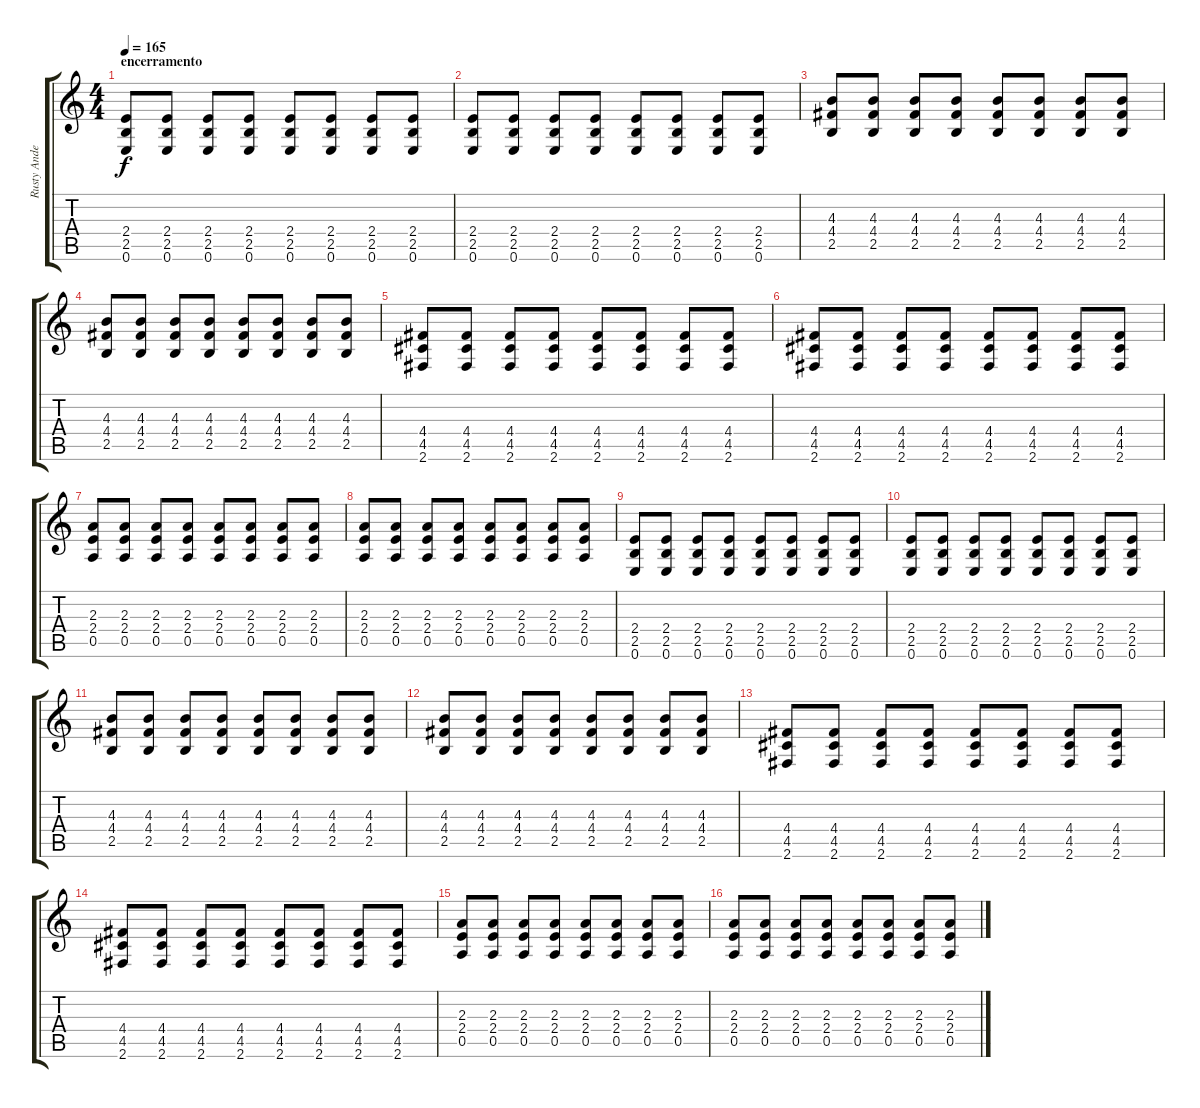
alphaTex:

\track ("Rusty Anderson" "Rusty Ande") {instrument distortionguitar}
\staff {score tabs}
\tuning (E4 B3 G3 D3 A2 E2) {hide}
\ts (4 4)
\section ("" "encerramento")
\tempo 165
\clef g2
\ks c
(2.4 2.5 0.6).8{dy f} (2.4 2.5 0.6).8 (2.4 2.5 0.6).8 (2.4 2.5 0.6).8 (2.4 2.5 0.6).8 (2.4 2.5 0.6).8 (2.4 2.5 0.6).8 (2.4 2.5 0.6).8 |
(2.4 2.5 0.6).8 (2.4 2.5 0.6).8 (2.4 2.5 0.6).8 (2.4 2.5 0.6).8 (2.4 2.5 0.6).8 (2.4 2.5 0.6).8 (2.4 2.5 0.6).8 (2.4 2.5 0.6).8 |
(4.3 4.4 2.5).8 (4.3 4.4 2.5).8 (4.3 4.4 2.5).8 (4.3 4.4 2.5).8 (4.3 4.4 2.5).8 (4.3 4.4 2.5).8 (4.3 4.4 2.5).8 (4.3 4.4 2.5).8 |
(4.3 4.4 2.5).8 (4.3 4.4 2.5).8 (4.3 4.4 2.5).8 (4.3 4.4 2.5).8 (4.3 4.4 2.5).8 (4.3 4.4 2.5).8 (4.3 4.4 2.5).8 (4.3 4.4 2.5).8 |
(4.4 4.5 2.6).8 (4.4 4.5 2.6).8 (4.4 4.5 2.6).8 (4.4 4.5 2.6).8 (4.4 4.5 2.6).8 (4.4 4.5 2.6).8 (4.4 4.5 2.6).8 (4.4 4.5 2.6).8 |
(4.4 4.5 2.6).8 (4.4 4.5 2.6).8 (4.4 4.5 2.6).8 (4.4 4.5 2.6).8 (4.4 4.5 2.6).8 (4.4 4.5 2.6).8 (4.4 4.5 2.6).8 (4.4 4.5 2.6).8 |
(2.3 2.4 0.5).8 (2.3 2.4 0.5).8 (2.3 2.4 0.5).8 (2.3 2.4 0.5).8 (2.3 2.4 0.5).8 (2.3 2.4 0.5).8 (2.3 2.4 0.5).8 (2.3 2.4 0.5).8 |
(2.3 2.4 0.5).8 (2.3 2.4 0.5).8 (2.3 2.4 0.5).8 (2.3 2.4 0.5).8 (2.3 2.4 0.5).8 (2.3 2.4 0.5).8 (2.3 2.4 0.5).8 (2.3 2.4 0.5).8 |
(2.4 2.5 0.6).8 (2.4 2.5 0.6).8 (2.4 2.5 0.6).8 (2.4 2.5 0.6).8 (2.4 2.5 0.6).8 (2.4 2.5 0.6).8 (2.4 2.5 0.6).8 (2.4 2.5 0.6).8 |
(2.4 2.5 0.6).8 (2.4 2.5 0.6).8 (2.4 2.5 0.6).8 (2.4 2.5 0.6).8 (2.4 2.5 0.6).8 (2.4 2.5 0.6).8 (2.4 2.5 0.6).8 (2.4 2.5 0.6).8 |
(4.3 4.4 2.5).8 (4.3 4.4 2.5).8 (4.3 4.4 2.5).8 (4.3 4.4 2.5).8 (4.3 4.4 2.5).8 (4.3 4.4 2.5).8 (4.3 4.4 2.5).8 (4.3 4.4 2.5).8 |
(4.3 4.4 2.5).8 (4.3 4.4 2.5).8 (4.3 4.4 2.5).8 (4.3 4.4 2.5).8 (4.3 4.4 2.5).8 (4.3 4.4 2.5).8 (4.3 4.4 2.5).8 (4.3 4.4 2.5).8 |
(4.4 4.5 2.6).8 (4.4 4.5 2.6).8 (4.4 4.5 2.6).8 (4.4 4.5 2.6).8 (4.4 4.5 2.6).8 (4.4 4.5 2.6).8 (4.4 4.5 2.6).8 (4.4 4.5 2.6).8 |
(4.4 4.5 2.6).8 (4.4 4.5 2.6).8 (4.4 4.5 2.6).8 (4.4 4.5 2.6).8 (4.4 4.5 2.6).8 (4.4 4.5 2.6).8 (4.4 4.5 2.6).8 (4.4 4.5 2.6).8 |
(2.3 2.4 0.5).8 (2.3 2.4 0.5).8 (2.3 2.4 0.5).8 (2.3 2.4 0.5).8 (2.3 2.4 0.5).8 (2.3 2.4 0.5).8 (2.3 2.4 0.5).8 (2.3 2.4 0.5).8 |
(2.3 2.4 0.5).8 (2.3 2.4 0.5).8 (2.3 2.4 0.5).8 (2.3 2.4 0.5).8 (2.3 2.4 0.5).8 (2.3 2.4 0.5).8 (2.3 2.4 0.5).8 (2.3 2.4 0.5).8
